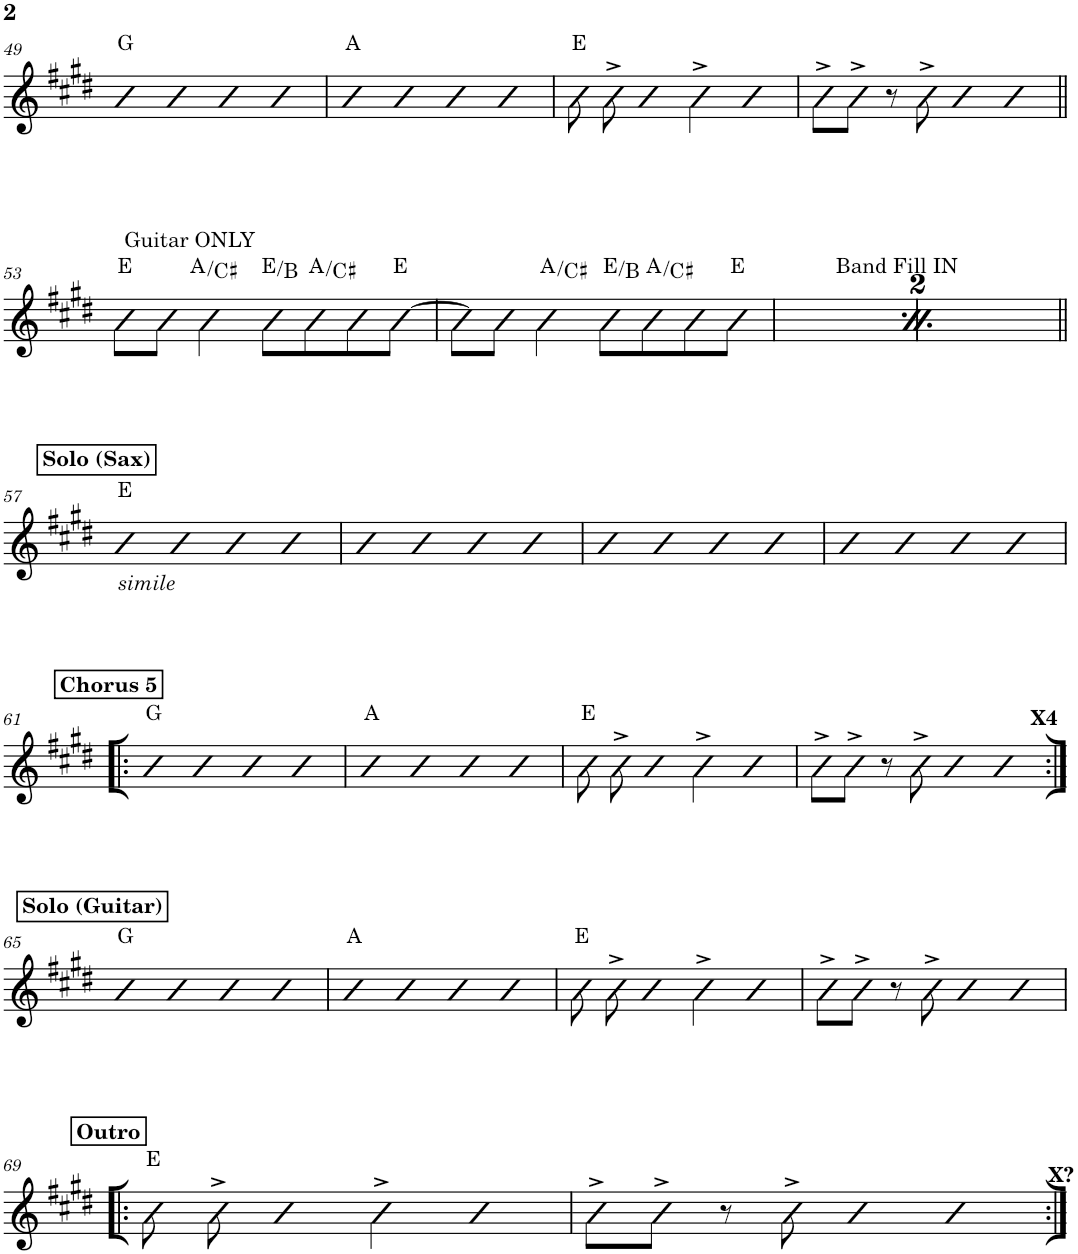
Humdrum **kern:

**kern	**harte
*part1	*part1
*staff1	*
*I"Piano	*
*I'Pno.	*
!!LO:PB:g=z
*clefG2	*
*k[f#c#g#d#]	*
*M4/4	*
=49	=49
4b	G:maj
4b	.
4b	.
4b	.
=50	=50
4b	A:maj
4b	.
4b	.
4b	.
=51	=51
8b\	E:maj
8b^\	.
4b	.
4b^\	.
4b	.
=52	=52
8b^\L	.
8b^\J	.
8r	.
8b^\	.
4b	.
4b	.
!!LO:LB:g=z
=53||	=53||
!LO:TX:a:t=Guitar ONLY	!
8b\L	E:maj
8b\J	.
4b\	A:maj/3
8b\L	E:maj/5
8b\	A:maj/3
8b\	.
[8b\J	E:maj
=54	=54
8b\L]	.
8b\J	.
4b\	A:maj/3
8b\L	E:maj/5
8b\	A:maj/3
8b\	.
8b\J	E:maj
=55	=55
!LO:TX:a:t=Guitar ONLY	!
8b\L	E:maj
8b\J	.
4b\	A:maj/3
8b\L	E:maj/5
8b\	A:maj/3
8b\	.
[8b\J	E:maj
=56	=56
8b\L]	.
8b\J	.
4b\	A:maj/3
8b\L	E:maj/5
8b\	A:maj/3
8b\	.
8b\J	E:maj
!!LO:LB:g=z
!!LO:REH:place=s1:a:B:cj:t=Solo (Sax)
=57||	=57||
!LO:TX:b:i:t=simile	!
4b	E:maj
4b	.
4b	.
4b	.
=58	=58
4b	.
4b	.
4b	.
4b	.
=59	=59
4b	.
4b	.
4b	.
4b	.
=60	=60
4b	.
4b	.
4b	.
4b	.
!!LO:LB:g=z
!!LO:REH:place=s1:a:B:cj:t=Chorus 5
=61!|:	=61!|:
4b	G:maj
4b	.
4b	.
4b	.
=62	=62
4b	A:maj
4b	.
4b	.
4b	.
=63	=63
8b\	E:maj
8b^\	.
4b	.
4b^\	.
4b	.
=64	=64
8b^\L	.
8b^\J	.
8r	.
8b^\	.
4b	.
!LO:TX:a:B:t=X4	!
4b	.
!!LO:LB:g=z
!!LO:REH:place=s1:a:B:cj:t=Solo (Guitar)
=65:|!	=65:|!
4b	G:maj
4b	.
4b	.
4b	.
=66	=66
4b	A:maj
4b	.
4b	.
4b	.
=67	=67
8b\	E:maj
8b^\	.
4b	.
4b^\	.
4b	.
=68	=68
8b^\L	.
8b^\J	.
8r	.
8b^\	.
4b	.
4b	.
!!LO:LB:g=z
!!LO:REH:place=s1:a:B:cj:t=Outro
=69!|:	=69!|:
8b\	E:maj
8b^\	.
4b	.
4b^\	.
4b	.
=70	=70
8b^\L	.
8b^\J	.
8r	.
8b^\	.
4b	.
!LO:TX:a:B:t=X?	!
4b	.
=:|!	=:|!
*-	*-
